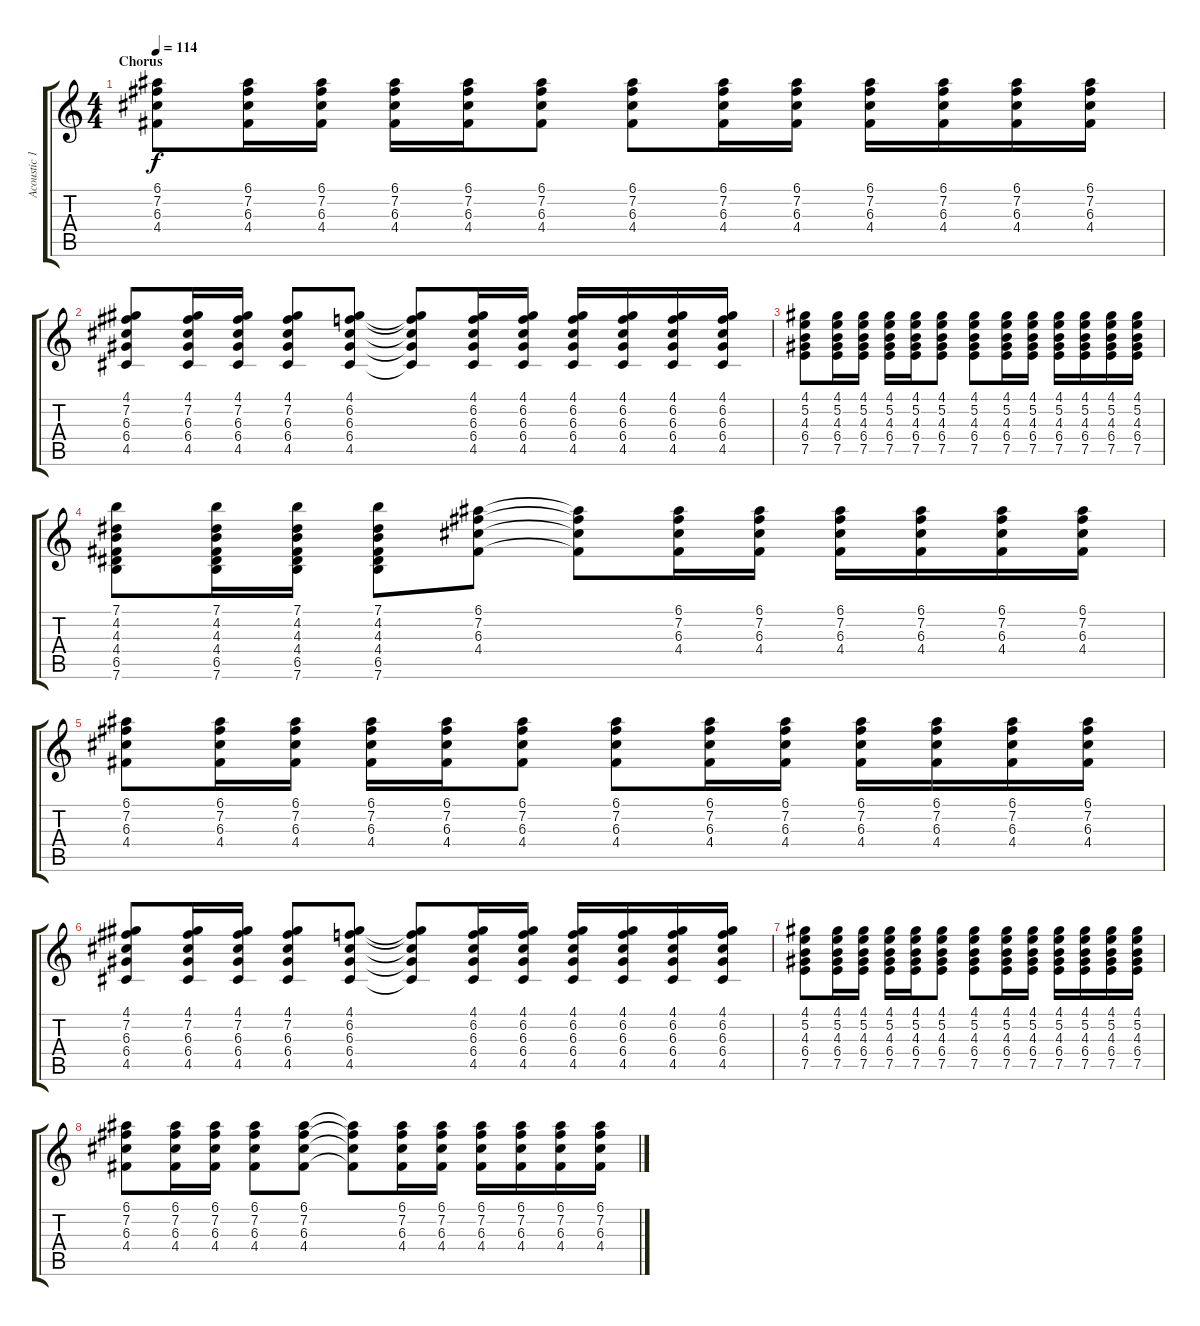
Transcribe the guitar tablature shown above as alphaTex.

\track ("Acoustic 1" "Acoustic 1") {instrument acousticguitarnylon}
\staff {score tabs}
\tuning (E4 B3 G3 D3 A2 E2) {hide}
\ts (4 4)
\section ("" "Chorus")
\tempo 114
\clef g2
\ks c
(6.1 7.2 6.3 4.4).8{dy f} (6.1 7.2 6.3 4.4).16 (6.1 7.2 6.3 4.4).16 (6.1 7.2 6.3 4.4).16 (6.1 7.2 6.3 4.4).16 (6.1 7.2 6.3 4.4).8 (6.1 7.2 6.3 4.4).8 (6.1 7.2 6.3 4.4).16 (6.1 7.2 6.3 4.4).16 (6.1 7.2 6.3 4.4).16 (6.1 7.2 6.3 4.4).16 (6.1 7.2 6.3 4.4).16 (6.1 7.2 6.3 4.4).16 |
(4.1 7.2 6.3 6.4 4.5).8 (4.1 7.2 6.3 6.4 4.5).16 (4.1 7.2 6.3 6.4 4.5).16 (4.1 7.2 6.3 6.4 4.5).8 (4.1 6.2 6.3 6.4 4.5).8 (4.1{t} 6.2{t} 6.3{t} 6.4{t} 4.5{t}).8 (4.1 6.2 6.3 6.4 4.5).16 (4.1 6.2 6.3 6.4 4.5).16 (4.1 6.2 6.3 6.4 4.5).16 (4.1 6.2 6.3 6.4 4.5).16 (4.1 6.2 6.3 6.4 4.5).16 (4.1 6.2 6.3 6.4 4.5).16 |
(4.1 5.2 4.3 6.4 7.5).8 (4.1 5.2 4.3 6.4 7.5).16 (4.1 5.2 4.3 6.4 7.5).16 (4.1 5.2 4.3 6.4 7.5).16 (4.1 5.2 4.3 6.4 7.5).16 (4.1 5.2 4.3 6.4 7.5).8 (4.1 5.2 4.3 6.4 7.5).8 (4.1 5.2 4.3 6.4 7.5).16 (4.1 5.2 4.3 6.4 7.5).16 (4.1 5.2 4.3 6.4 7.5).16 (4.1 5.2 4.3 6.4 7.5).16 (4.1 5.2 4.3 6.4 7.5).16 (4.1 5.2 4.3 6.4 7.5).16 |
(7.1 4.2 4.3 4.4 6.5 7.6).8 (7.1 4.2 4.3 4.4 6.5 7.6).16 (7.1 4.2 4.3 4.4 6.5 7.6).16 (7.1 4.2 4.3 4.4 6.5 7.6).8 (6.1 7.2 6.3 4.4).8 (6.1{t} 7.2{t} 6.3{t} 4.4{t}).8 (6.1 7.2 6.3 4.4).16 (6.1 7.2 6.3 4.4).16 (6.1 7.2 6.3 4.4).16 (6.1 7.2 6.3 4.4).16 (6.1 7.2 6.3 4.4).16 (6.1 7.2 6.3 4.4).16 |
(6.1 7.2 6.3 4.4).8 (6.1 7.2 6.3 4.4).16 (6.1 7.2 6.3 4.4).16 (6.1 7.2 6.3 4.4).16 (6.1 7.2 6.3 4.4).16 (6.1 7.2 6.3 4.4).8 (6.1 7.2 6.3 4.4).8 (6.1 7.2 6.3 4.4).16 (6.1 7.2 6.3 4.4).16 (6.1 7.2 6.3 4.4).16 (6.1 7.2 6.3 4.4).16 (6.1 7.2 6.3 4.4).16 (6.1 7.2 6.3 4.4).16 |
(4.1 7.2 6.3 6.4 4.5).8 (4.1 7.2 6.3 6.4 4.5).16 (4.1 7.2 6.3 6.4 4.5).16 (4.1 7.2 6.3 6.4 4.5).8 (4.1 6.2 6.3 6.4 4.5).8 (4.1{t} 6.2{t} 6.3{t} 6.4{t} 4.5{t}).8 (4.1 6.2 6.3 6.4 4.5).16 (4.1 6.2 6.3 6.4 4.5).16 (4.1 6.2 6.3 6.4 4.5).16 (4.1 6.2 6.3 6.4 4.5).16 (4.1 6.2 6.3 6.4 4.5).16 (4.1 6.2 6.3 6.4 4.5).16 |
(4.1 5.2 4.3 6.4 7.5).8 (4.1 5.2 4.3 6.4 7.5).16 (4.1 5.2 4.3 6.4 7.5).16 (4.1 5.2 4.3 6.4 7.5).16 (4.1 5.2 4.3 6.4 7.5).16 (4.1 5.2 4.3 6.4 7.5).8 (4.1 5.2 4.3 6.4 7.5).8 (4.1 5.2 4.3 6.4 7.5).16 (4.1 5.2 4.3 6.4 7.5).16 (4.1 5.2 4.3 6.4 7.5).16 (4.1 5.2 4.3 6.4 7.5).16 (4.1 5.2 4.3 6.4 7.5).16 (4.1 5.2 4.3 6.4 7.5).16 |
(6.1 7.2 6.3 4.4).8 (6.1 7.2 6.3 4.4).16 (6.1 7.2 6.3 4.4).16 (6.1 7.2 6.3 4.4).8 (6.1 7.2 6.3 4.4).8 (6.1{t} 7.2{t} 6.3{t} 4.4{t}).8 (6.1 7.2 6.3 4.4).16 (6.1 7.2 6.3 4.4).16 (6.1 7.2 6.3 4.4).16 (6.1 7.2 6.3 4.4).16 (6.1 7.2 6.3 4.4).16 (6.1 7.2 6.3 4.4).16
